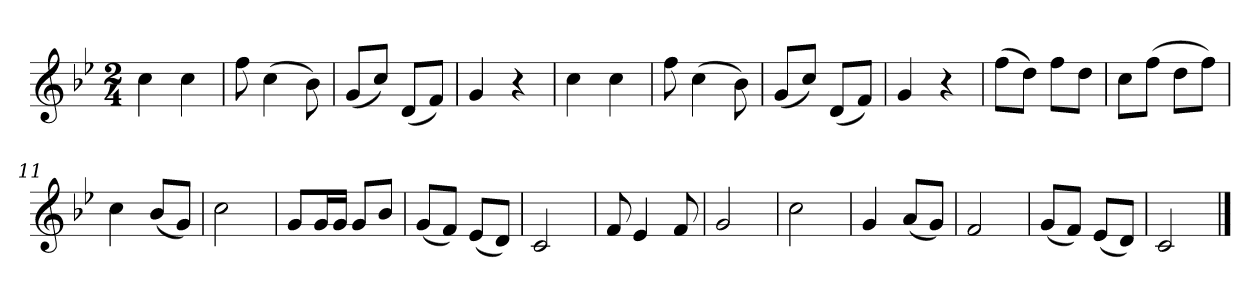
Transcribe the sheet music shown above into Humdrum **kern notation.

**kern
*part1
*staff1
*k[b-e-]
*M2/4
=1
4cc
4cc
=2
8ff
(4cc
8b-)
=3
(8gL
8ccJ)
(8dL
8fJ)
=4
4g
4r
=5
4cc
4cc
=6
8ff
(4cc
8b-)
=7
(8gL
8ccJ)
(8dL
8fJ)
=8
4g
4r
=9
(8ffL
8ddJ)
8ffL
8ddJ
=10
8ccL
(8ffJ
8ddL
8ffJ)
=11
4cc
(8b-L
8gJ)
=12
2cc
=13
8gL
16gL
16gJJ
8gL
8b-J
=14
(8gL
8fJ)
(8e-L
8dJ)
=15
2c
=16
8f
4e-
8f
=17
2g
=18
2cc
=19
4g
(8aL
8gJ)
=20
2f
=21
(8gL
8fJ)
(8e-L
8dJ)
=22
2c
==
*-
